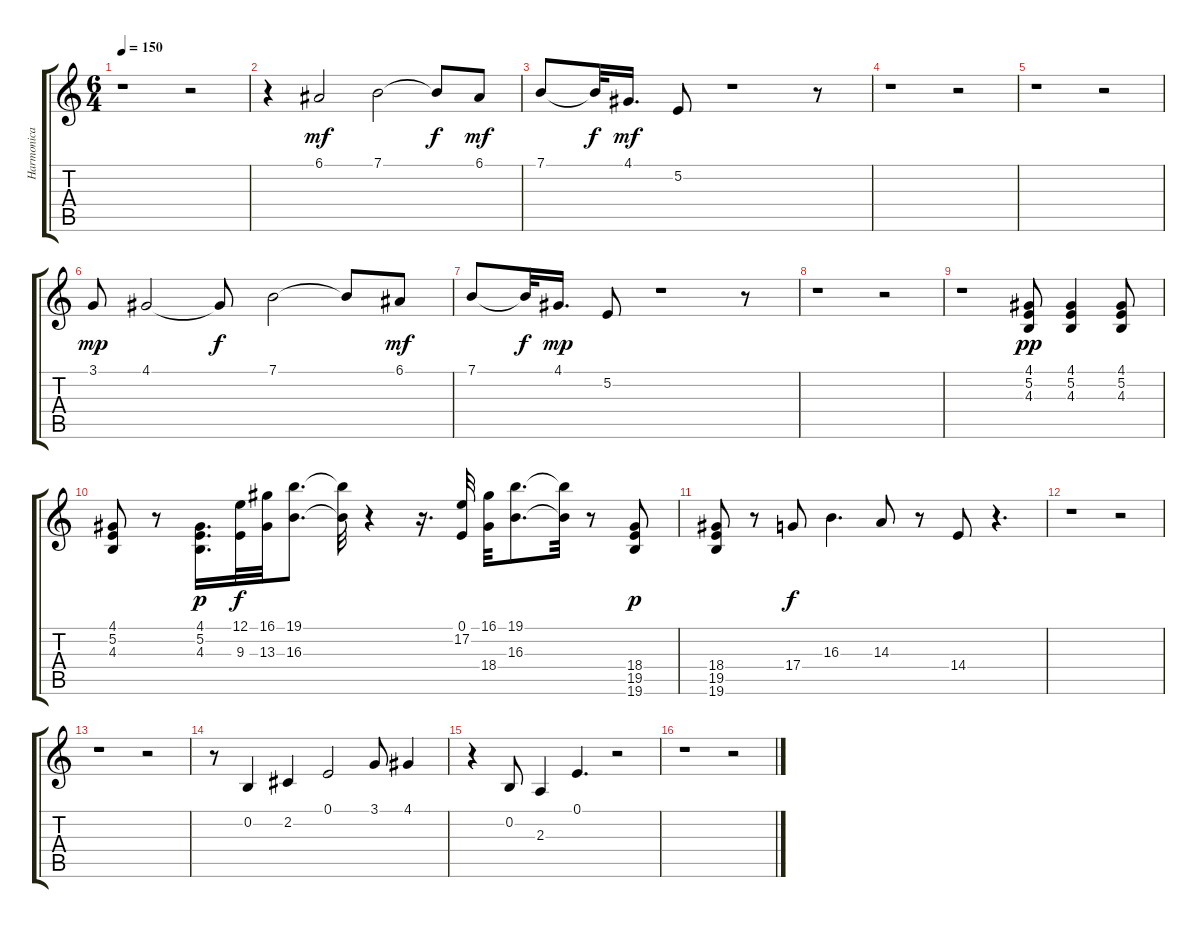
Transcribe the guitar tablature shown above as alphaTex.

\track ("Harmonica" "Harmonica") {instrument harmonica}
\staff {score tabs}
\tuning (E4 B3 G3 D3 A2 E2) {hide}
\ts (6 4)
\tempo 150
\clef g2
\ks c
r.1{dy f} r.2 |
r.4 6.1.2{dy mf} 7.1.2 7.1{t}.8{dy f} 6.1.8{dy mf} |
7.1.8 7.1{t}.32{dy f} 4.1.16{d dy mf} 5.2.8 r.1 r.8 |
r.1 r.2 |
r.1 r.2 |
3.1.8{dy mp} 4.1.2 4.1{t}.8{dy f} 7.1.2 7.1{t}.8 6.1.8{dy mf} |
7.1.8 7.1{t}.32{dy f} 4.1.16{d dy mp} 5.2.8 r.1 r.8 |
r.1 r.2 |
r.1 (4.1 5.2 4.3).8{dy pp} (4.1 5.2 4.3).4 (4.1 5.2 4.3).8 |
(4.1 5.2 4.3).8 r.8 (4.1 5.2 4.3).16{d dy p} (12.1 9.3).32{dy f} (16.1 13.3).32 (19.1 16.3).8{d} (19.1{t} 16.3{t}).32 r.4 r.16{d} (0.1 17.2).32 (16.1 18.4).32 (19.1 16.3).8{d} (19.1{t} 16.3{t}).32 r.8 (18.4 19.5 19.6).8{dy p} |
(18.4 19.5 19.6).8 r.8 17.4.8{dy f} 16.3.4{d} 14.3.8 r.8 14.4.8 r.4{d} |
r.1 r.2 |
r.1 r.2 |
r.8 0.2.4 2.2.4 0.1.2 3.1.8 4.1.4 |
r.4 0.2.8 2.3.4 0.1.4{d} r.2 |
r.1 r.2
